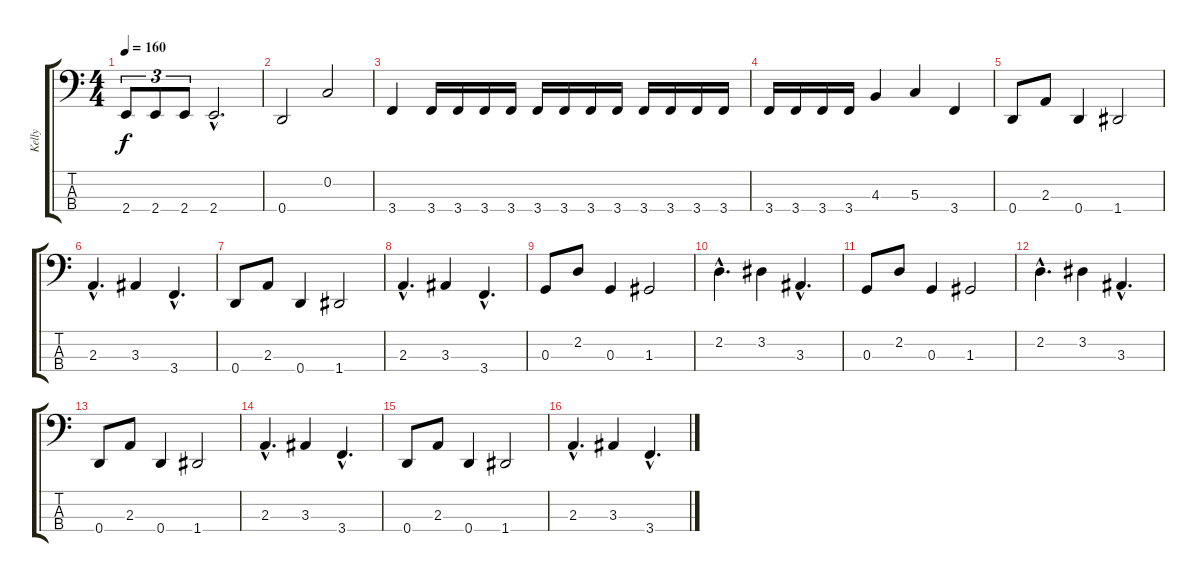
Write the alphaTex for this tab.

\track ("Kelly" "Kelly") {instrument electricbasspick}
\staff {score tabs}
\tuning (F2 C2 G1 D1) {hide}
\ts (4 4)
\tempo 160
\clef f4
\ks c
2.4.8{tu (3 2) dy f} 2.4.8{tu (3 2)} 2.4.8{tu (3 2)} 2.4{hac}.2{d} |
0.4.2 0.2.2 |
3.4.4 3.4.16 3.4.16 3.4.16 3.4.16 3.4.16 3.4.16 3.4.16 3.4.16 3.4.16 3.4.16 3.4.16 3.4.16 |
3.4.16 3.4.16 3.4.16 3.4.16 4.3.4 5.3.4 3.4.4 |
0.4.8 2.3.8 0.4.4 1.4.2 |
2.3{hac}.4{d} 3.3.4 3.4{hac}.4{d} |
0.4.8 2.3.8 0.4.4 1.4.2 |
2.3{hac}.4{d} 3.3.4 3.4{hac}.4{d} |
0.3.8 2.2.8 0.3.4 1.3.2 |
2.2{hac}.4{d} 3.2.4 3.3{hac}.4{d} |
0.3.8 2.2.8 0.3.4 1.3.2 |
2.2{hac}.4{d} 3.2.4 3.3{hac}.4{d} |
0.4.8 2.3.8 0.4.4 1.4.2 |
2.3{hac}.4{d} 3.3.4 3.4{hac}.4{d} |
0.4.8 2.3.8 0.4.4 1.4.2 |
2.3{hac}.4{d} 3.3.4 3.4{hac}.4{d}
